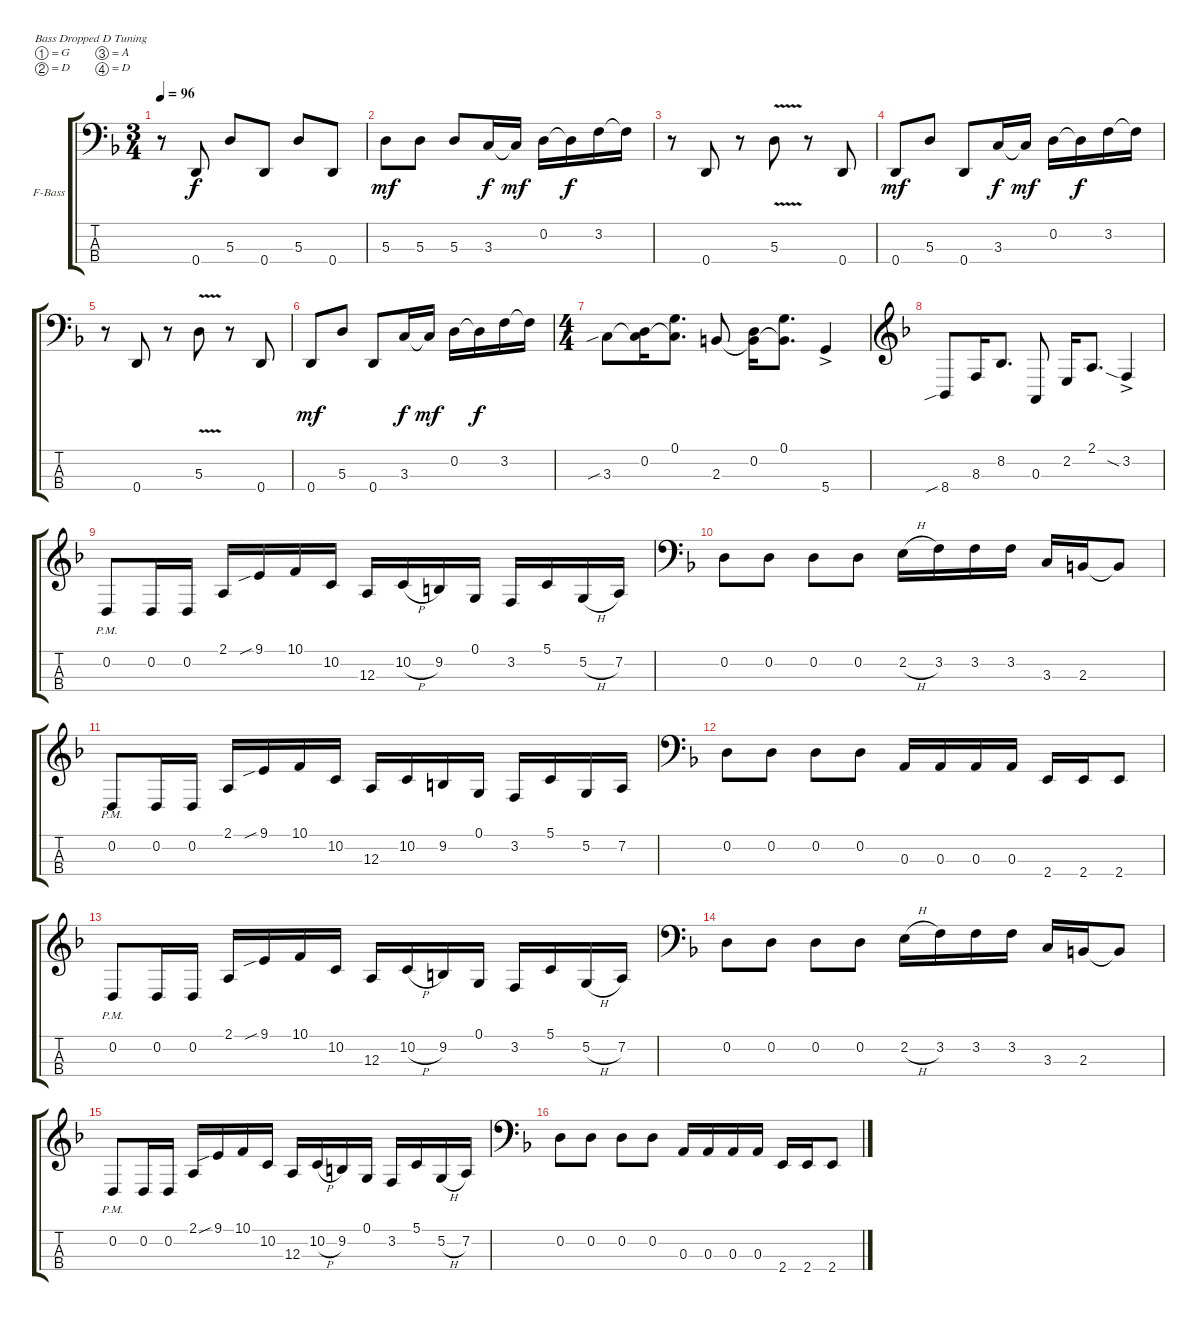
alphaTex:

\defaultSystemsLayout 4
\bracketExtendMode groupsimilarinstruments
\firstSystemTrackNameOrientation horizontal
\otherSystemsTrackNameOrientation horizontal
\track ("Fretless Bass" "F-Bass") {instrument fretlessbass}
\staff {score tabs}
\tuning (G2 D2 A1 D1)
\ts (3 4)
\tempo 96
\clef f4
\ks dminor
r.8{dy mf} 0.4.8{dy f} 5.3.8 0.4.8 5.3.8 0.4.8 |
5.3.8{dy mf} 5.3.8 5.3.8 3.3.16{dy f} 3.3{t}.16{dy mf} 0.2.16 0.2{t}.16{dy f} 3.2.16 3.2{t}.16 |
r.8 0.4.8 r.8 5.3{v}.8 r.8 0.4.8 |
0.4.8{dy mf} 5.3.8 0.4.8 3.3.16{dy f} 3.3{t}.16{dy mf} 0.2.16 0.2{t}.16{dy f} 3.2.16 3.2{t}.16 |
r.8 0.4.8 r.8 5.3{v}.8 r.8 0.4.8 |
0.4.8{dy mf} 5.3.8 0.4.8 3.3.16{dy f} 3.3{t}.16{dy mf} 0.2.16 0.2{t}.16{dy f} 3.2.16 3.2{t}.16 |
\ts (4 4)
3.3{sib}.8 (3.3{t} 0.2).16 (3.3{t} 0.1).8{d} 2.3.8 (2.3{t} 0.2).16 (2.3{t} 0.1).8{d} 5.4{ac}.4 |
\clef g2
8.4{sib}.8 8.3.16 8.2.8{d} 0.3.8 2.2.16 2.1.8{d} 3.2{sia ac}.4 |
0.2{pm}.8 0.2.16 0.2.16 2.1.16 9.1{sib}.16 10.1.16 10.2.16 12.3.16 10.2{h}.16 9.2.16 0.1.16 3.2.16 5.1.16 5.2{h}.16 7.2.16 |
\clef f4
0.2.8 0.2.8 0.2.8 0.2.8 2.2{h}.16 3.2.16 3.2.16 3.2.16 3.3.16 2.3.16 2.3{t}.8 |
\clef g2
0.2{pm}.8 0.2.16 0.2.16 2.1.16 9.1{sib}.16 10.1.16 10.2.16 12.3.16 10.2.16 9.2.16 0.1.16 3.2.16 5.1.16 5.2.16 7.2.16 |
\clef f4
0.2.8 0.2.8 0.2.8 0.2.8 0.3.16 0.3.16 0.3.16 0.3.16 2.4.16 2.4.16 2.4.8 |
\clef g2
0.2{pm}.8 0.2.16 0.2.16 2.1.16 9.1{sib}.16 10.1.16 10.2.16 12.3.16 10.2{h}.16 9.2.16 0.1.16 3.2.16 5.1.16 5.2{h}.16 7.2.16 |
\clef f4
0.2.8 0.2.8 0.2.8 0.2.8 2.2{h}.16 3.2.16 3.2.16 3.2.16 3.3.16 2.3.16 2.3{t}.8 |
\clef g2
0.2{pm}.8 0.2.16 0.2.16 2.1.16 9.1{sib}.16 10.1.16 10.2.16 12.3.16 10.2{h}.16 9.2.16 0.1.16 3.2.16 5.1.16 5.2{h}.16 7.2.16 |
\clef f4
0.2.8 0.2.8 0.2.8 0.2.8 0.3.16 0.3.16 0.3.16 0.3.16 2.4.16 2.4.16 2.4.8
